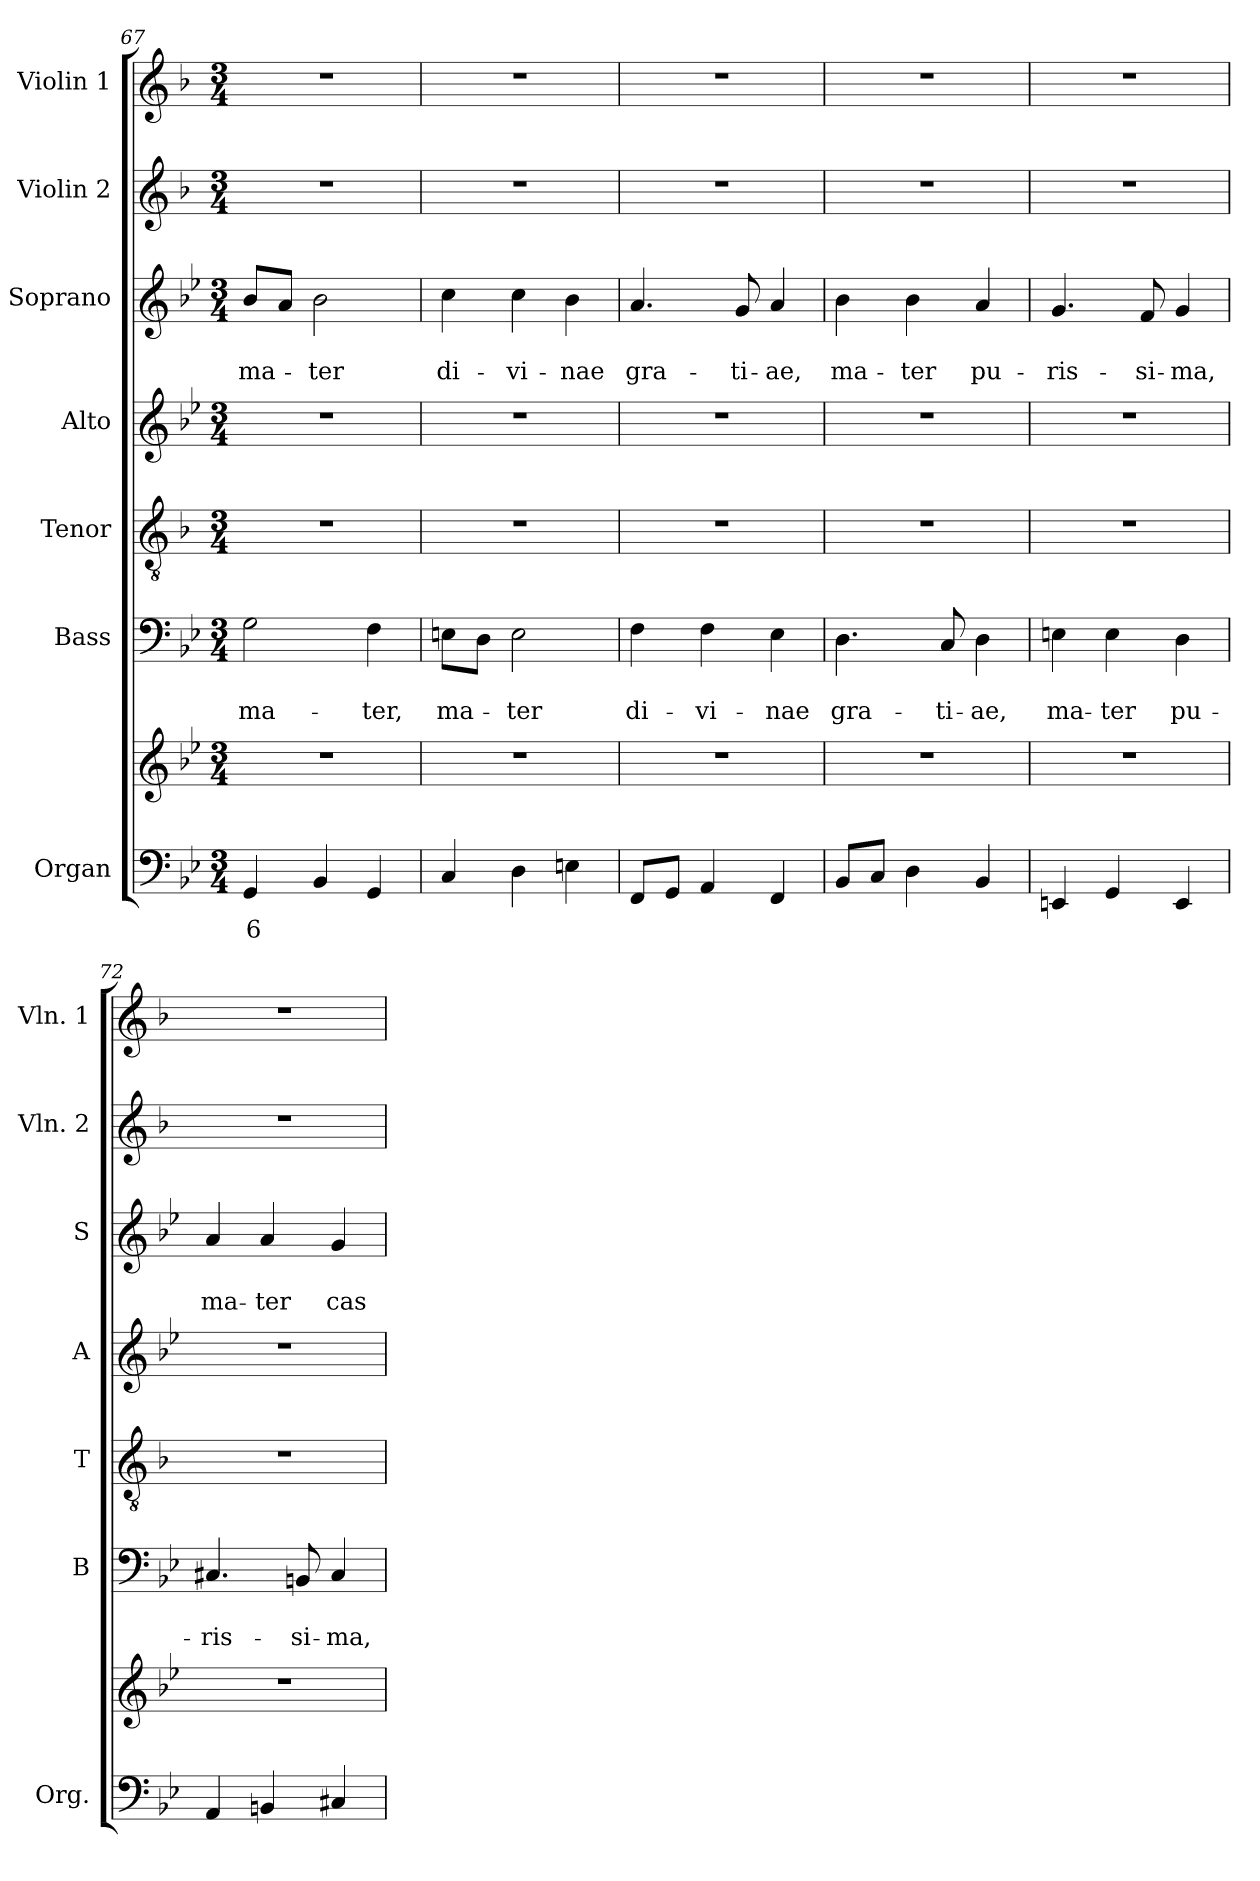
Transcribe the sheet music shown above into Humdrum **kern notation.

**kern	**text	**kern	**kern	**text	**text	**kern	**kern	**kern	**text	**text	**kern	**kern
*part7	*part7	*part7	*part6	*part6	*part6	*part5	*part4	*part3	*part3	*part3	*part2	*part1
*staff8	*staff8	*staff7	*staff6	*staff6	*staff6	*staff5	*staff4	*staff3	*staff3	*staff3	*staff2	*staff1
*I"Organ	*	*	*I"Bass	*	*	*I"Tenor	*I"Alto	*I"Soprano	*	*	*I"Violin 2	*I"Violin 1
*I'Org.	*	*	*I'B	*	*	*I'T	*I'A	*I'S	*	*	*I'Vln. 2	*I'Vln. 1
*clefF4	*	*clefG2	*clefF4	*	*	*clefGv2	*clefG2	*clefG2	*	*	*clefG2	*clefG2
*	*	*	*	*	*	*ITrd4c7	*	*	*	*	*ITrd4c7	*ITrd4c7
*k[b-e-]	*	*k[b-e-]	*k[b-e-]	*	*	*k[b-e-]	*k[b-e-]	*k[b-e-]	*	*	*k[b-e-]	*k[b-e-]
*B-:	*	*B-:	*B-:	*	*	*B-:	*B-:	*B-:	*	*	*B-:	*B-:
*M3/4	*	*M3/4	*M3/4	*	*	*M3/4	*M3/4	*M3/4	*	*	*M3/4	*M3/4
=67	=67	=67	=67	=67	=67	=67	=67	=67	=67	=67	=67	=67
!	!LO:LY:b	!	!	!	!	!	!	!	!	!	!	!
!	!	!	!	!	!LO:LY:b	!	!	!	!	!	!	!
!	!	!	!	!	!	!	!	!	!	!LO:LY:b	!	!
4GG/	6	2.r	2G\	.	ma-	2.r	2.r	8b-/L	.	ma-	2.r	2.r
.	.	.	.	.	.	.	.	8a/J	.	.	.	.
!	!	!	!	!	!	!	!	!	!	!LO:LY:b	!	!
4BB-/	.	.	.	.	.	.	.	2b-\	.	-ter	.	.
!	!	!	!	!	!LO:LY:b	!	!	!	!	!	!	!
4GG/	.	.	4F\	.	-ter,	.	.	.	.	.	.	.
=68	=68	=68	=68	=68	=68	=68	=68	=68	=68	=68	=68	=68
!	!	!	!	!	!LO:LY:b	!	!	!	!	!	!	!
!	!	!	!	!	!	!	!	!	!	!LO:LY:b	!	!
4C/	.	2.r	8En\L	.	ma-	2.r	2.r	4cc\	.	di-	2.r	2.r
.	.	.	8D\J	.	.	.	.	.	.	.	.	.
!	!	!	!	!	!LO:LY:b	!	!	!	!	!	!	!
!	!	!	!	!	!	!	!	!	!	!LO:LY:b	!	!
4D\	.	.	2E\	.	-ter	.	.	4cc\	.	-vi-	.	.
!	!	!	!	!	!	!	!	!	!	!LO:LY:b	!	!
4En\	.	.	.	.	.	.	.	4b-\	.	-nae	.	.
=69	=69	=69	=69	=69	=69	=69	=69	=69	=69	=69	=69	=69
!	!	!	!	!	!LO:LY:b	!	!	!	!	!	!	!
!	!	!	!	!	!	!	!	!	!	!LO:LY:b	!	!
8FF/L	.	2.r	4F\	.	di-	2.r	2.r	4.a/	.	gra-	2.r	2.r
8GG/J	.	.	.	.	.	.	.	.	.	.	.	.
!	!	!	!	!	!LO:LY:b	!	!	!	!	!	!	!
4AA/	.	.	4F\	.	-vi-	.	.	.	.	.	.	.
!	!	!	!	!	!	!	!	!	!	!LO:LY:b	!	!
.	.	.	.	.	.	.	.	8g/	.	-ti-	.	.
!	!	!	!	!	!LO:LY:b	!	!	!	!	!	!	!
!	!	!	!	!	!	!	!	!	!	!LO:LY:b	!	!
4FF/	.	.	4E-\	.	-nae	.	.	4a/	.	-ae,	.	.
=70	=70	=70	=70	=70	=70	=70	=70	=70	=70	=70	=70	=70
!	!	!	!	!	!LO:LY:b	!	!	!	!	!	!	!
!	!	!	!	!	!	!	!	!	!	!LO:LY:b	!	!
8BB-/L	.	2.r	4.D\	.	gra-	2.r	2.r	4b-\	.	ma-	2.r	2.r
8C/J	.	.	.	.	.	.	.	.	.	.	.	.
!	!	!	!	!	!	!	!	!	!	!LO:LY:b	!	!
4D\	.	.	.	.	.	.	.	4b-\	.	-ter	.	.
!	!	!	!	!	!LO:LY:b	!	!	!	!	!	!	!
.	.	.	8C/	.	-ti-	.	.	.	.	.	.	.
!	!	!	!	!	!LO:LY:b	!	!	!	!	!	!	!
!	!	!	!	!	!	!	!	!	!	!LO:LY:b	!	!
4BB-/	.	.	4D\	.	-ae,	.	.	4a/	.	pu-	.	.
=71	=71	=71	=71	=71	=71	=71	=71	=71	=71	=71	=71	=71
!	!	!	!	!	!LO:LY:b	!	!	!	!	!	!	!
!	!	!	!	!	!	!	!	!	!	!LO:LY:b	!	!
4EEn/	.	2.r	4En\	.	ma-	2.r	2.r	4.g/	.	-ris-	2.r	2.r
!	!	!	!	!	!LO:LY:b	!	!	!	!	!	!	!
4GG/	.	.	4E\	.	-ter	.	.	.	.	.	.	.
!	!	!	!	!	!	!	!	!	!	!LO:LY:b	!	!
.	.	.	.	.	.	.	.	8f/	.	-si-	.	.
!	!	!	!	!	!LO:LY:b	!	!	!	!	!	!	!
!	!	!	!	!	!	!	!	!	!	!LO:LY:b	!	!
4EE/	.	.	4D\	.	pu-	.	.	4g/	.	-ma,	.	.
!!LO:PB:g=z
=72	=72	=72	=72	=72	=72	=72	=72	=72	=72	=72	=72	=72
!	!	!	!	!	!LO:LY:b	!	!	!	!	!	!	!
!	!	!	!	!	!	!	!	!	!	!LO:LY:b	!	!
4AA/	.	2.r	4.C#X/	.	-ris-	2.r	2.r	4a/	.	ma-	2.r	2.r
!	!	!	!	!	!	!	!	!	!	!LO:LY:b	!	!
4BBn/	.	.	.	.	.	.	.	4a/	.	-ter	.	.
!	!	!	!	!	!LO:LY:b	!	!	!	!	!	!	!
.	.	.	8BBn/	.	-si-	.	.	.	.	.	.	.
!	!	!	!	!	!LO:LY:b	!	!	!	!	!	!	!
!	!	!	!	!	!	!	!	!	!	!LO:LY:b	!	!
4C#X/	.	.	4C#/	.	-ma,	.	.	4g/	.	cas-	.	.
=	=	=	=	=	=	=	=	=	=	=	=	=
*-	*-	*-	*-	*-	*-	*-	*-	*-	*-	*-	*-	*-
